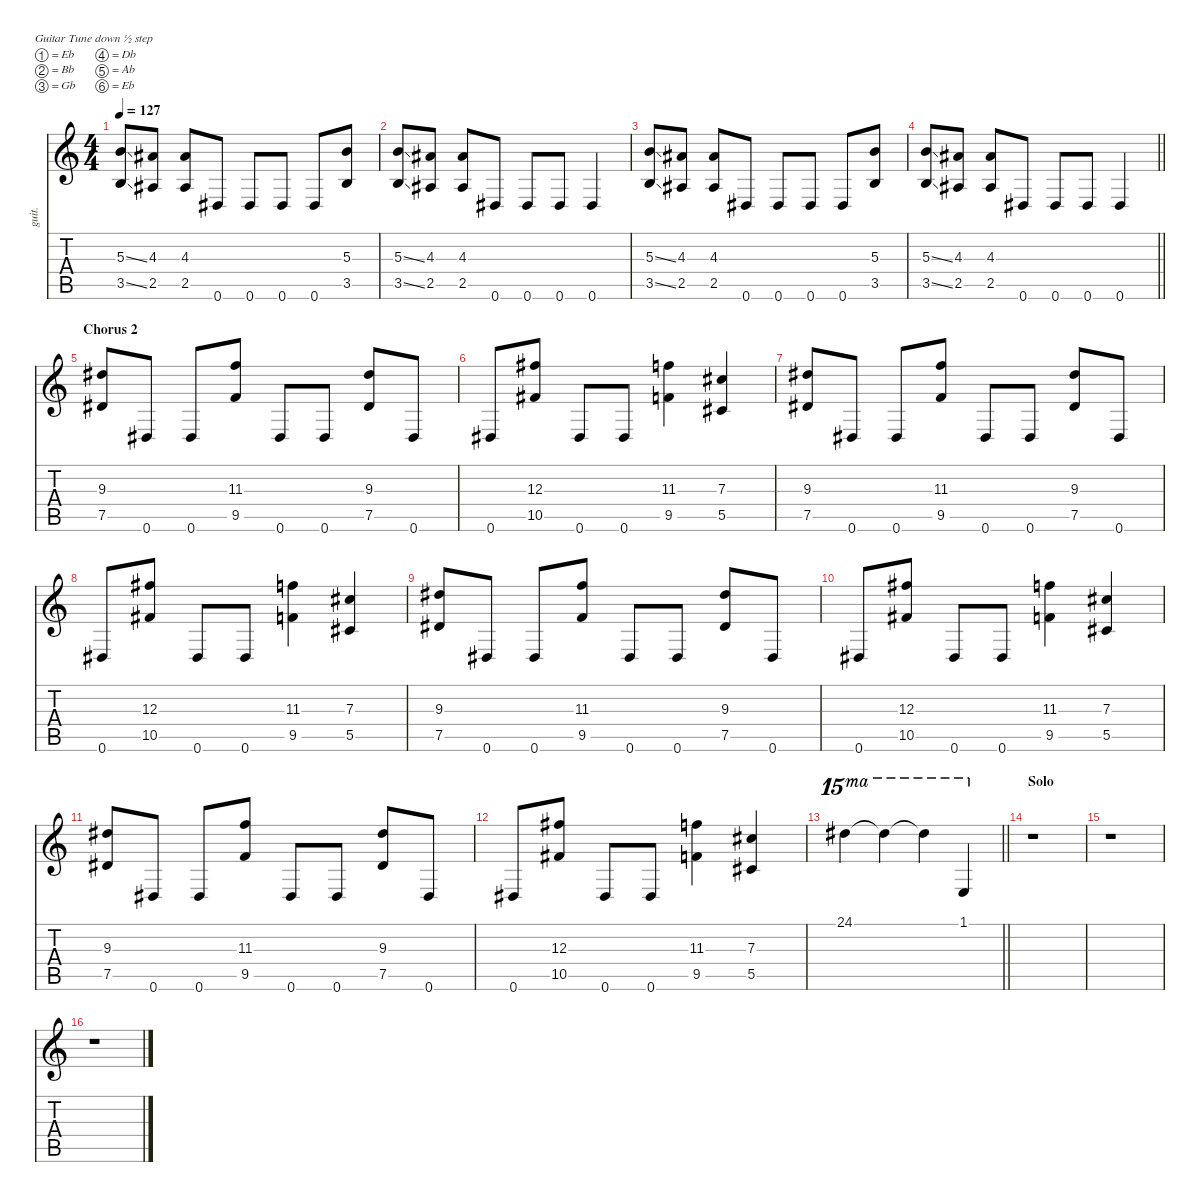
\defaultSystemsLayout 4
\hideDynamics
\bracketExtendMode nobrackets
\otherSystemsTrackNameOrientation horizontal
\track ("Guitar 1" "guit.") {defaultSystemsLayout 4 instrument distortionguitar}
\staff {score tabs}
\tuning (Eb4 Bb3 Gb3 Db3 Ab2 Eb2)
\ts (4 4)
\tempo 127
\clef g2
\ks c
(5.3{ss} 3.5{ss}).8{dy f beam Up} (4.3{acc #} 2.5{acc #}).8{beam Up} (4.3{acc #} 2.5{acc #}).8{beam Up} 0.6{acc #}.8{beam Up} 0.6{acc #}.8{beam Up} 0.6{acc #}.8{beam Up} 0.6{acc #}.8{beam Up} (5.3 3.5).8{beam Up} |
(5.3{ss} 3.5{ss}).8{beam Up} (4.3{acc #} 2.5{acc #}).8{beam Up} (4.3{acc #} 2.5{acc #}).8{beam Up} 0.6{acc #}.8{beam Up} 0.6{acc #}.8{beam Up} 0.6{acc #}.8{beam Up} 0.6{acc #}.4{beam Up} |
(5.3{ss} 3.5{ss}).8{beam Up} (4.3{acc #} 2.5{acc #}).8{beam Up} (4.3{acc #} 2.5{acc #}).8{beam Up} 0.6{acc #}.8{beam Up} 0.6{acc #}.8{beam Up} 0.6{acc #}.8{beam Up} 0.6{acc #}.8{beam Up} (5.3 3.5).8{beam Up} |
\barLineRight lightlight
(5.3{ss} 3.5{ss}).8{beam Up} (4.3{acc #} 2.5{acc #}).8{beam Up} (4.3{acc #} 2.5{acc #}).8{beam Up} 0.6{acc #}.8{beam Up} 0.6{acc #}.8{beam Up} 0.6{acc #}.8{beam Up} 0.6{acc #}.4{beam Up} |
\section ("" "Chorus 2")
(9.3{acc #} 7.5{acc #}).8{beam Up} 0.6{acc #}.8{beam Up} 0.6{acc #}.8{beam Up} (11.3 9.5).8{beam Up} 0.6{acc #}.8{beam Up} 0.6{acc #}.8{beam Up} (9.3{acc #} 7.5{acc #}).8{beam Up} 0.6{acc #}.8{beam Up} |
0.6{acc #}.8{beam Up} (12.3{acc #} 10.5{acc #}).8{beam Up} 0.6{acc #}.8{beam Up} 0.6{acc #}.8{beam Up} (11.3 9.5).4{beam Down} (7.3{acc #} 5.5{acc #}).4{beam Up} |
(9.3{acc #} 7.5{acc #}).8{beam Up} 0.6{acc #}.8{beam Up} 0.6{acc #}.8{beam Up} (11.3 9.5).8{beam Up} 0.6{acc #}.8{beam Up} 0.6{acc #}.8{beam Up} (9.3{acc #} 7.5{acc #}).8{beam Up} 0.6{acc #}.8{beam Up} |
0.6{acc #}.8{beam Up} (12.3{acc #} 10.5{acc #}).8{beam Up} 0.6{acc #}.8{beam Up} 0.6{acc #}.8{beam Up} (11.3 9.5).4{beam Down} (7.3{acc #} 5.5{acc #}).4{beam Up} |
(9.3{acc #} 7.5{acc #}).8{beam Up} 0.6{acc #}.8{beam Up} 0.6{acc #}.8{beam Up} (11.3 9.5).8{beam Up} 0.6{acc #}.8{beam Up} 0.6{acc #}.8{beam Up} (9.3{acc #} 7.5{acc #}).8{beam Up} 0.6{acc #}.8{beam Up} |
0.6{acc #}.8{beam Up} (12.3{acc #} 10.5{acc #}).8{beam Up} 0.6{acc #}.8{beam Up} 0.6{acc #}.8{beam Up} (11.3 9.5).4{beam Down} (7.3{acc #} 5.5{acc #}).4{beam Up} |
(9.3{acc #} 7.5{acc #}).8{beam Up} 0.6{acc #}.8{beam Up} 0.6{acc #}.8{beam Up} (11.3 9.5).8{beam Up} 0.6{acc #}.8{beam Up} 0.6{acc #}.8{beam Up} (9.3{acc #} 7.5{acc #}).8{beam Up} 0.6{acc #}.8{beam Up} |
0.6{acc #}.8{beam Up} (12.3{acc #} 10.5{acc #}).8{beam Up} 0.6{acc #}.8{beam Up} 0.6{acc #}.8{beam Up} (11.3 9.5).4{beam Down} (7.3{acc #} 5.5{acc #}).4{beam Up} |
\barLineRight lightlight
24.1{acc #}.4{ot 15ma beam Down} 24.1{t acc #}.4{ot 15ma beam Down} 24.1{t acc #}.4{ot 15ma beam Down} 1.1.4{ot 15ma beam Up} |
\section ("" "Solo")
r.1{beam Down} |
r.1{beam Down} |
r.1{beam Down}
